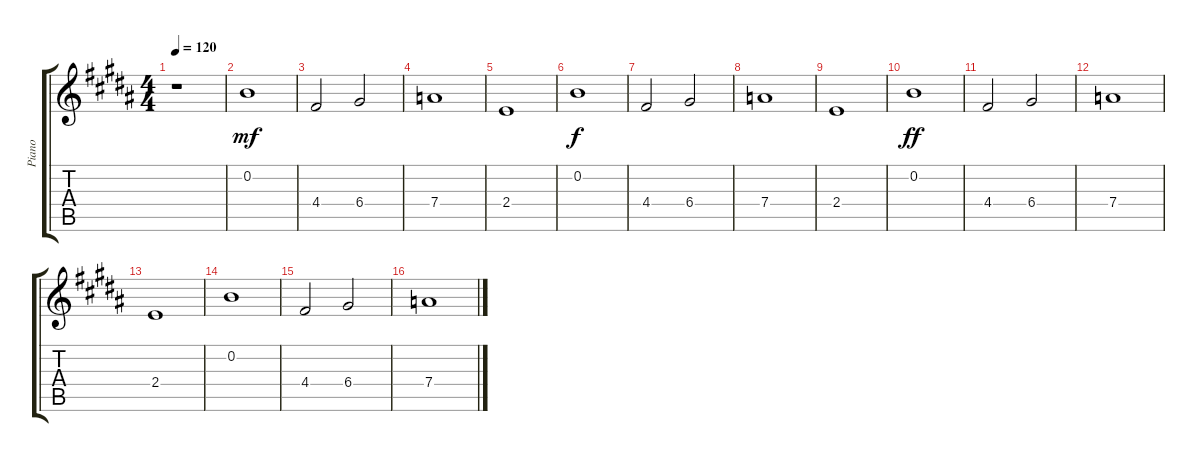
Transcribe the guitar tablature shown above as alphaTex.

\track ("Piano" "Piano") {instrument fx7echoes}
\staff {score tabs}
\tuning (E5 B4 G4 D4 A3 E3) {hide}
\ts (4 4)
\tempo 120
\clef g2
\ks g#minor
r.1{dy ff} |
\ks b
0.2.1{dy mf} |
\ks g#minor
4.4.2 6.4.2 |
7.4.1 |
2.4.1 |
\ks b
0.2.1{dy f} |
\ks g#minor
4.4.2 6.4.2 |
7.4.1 |
2.4.1 |
\ks b
0.2.1{dy ff} |
\ks g#minor
4.4.2 6.4.2 |
7.4.1 |
2.4.1 |
\ks b
0.2.1 |
\ks g#minor
4.4.2 6.4.2 |
7.4.1
